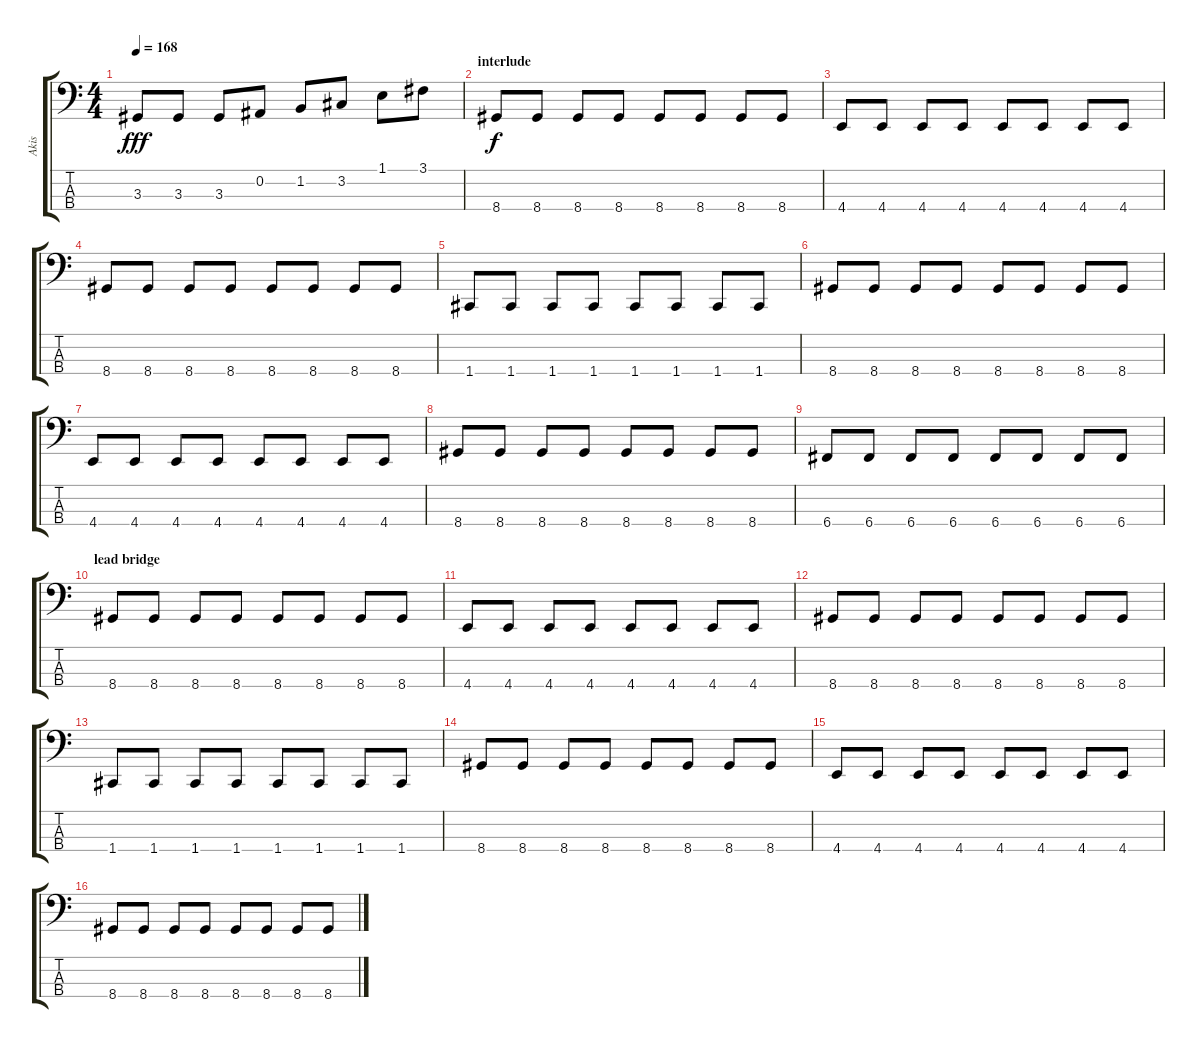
\track ("Akis" "Akis") {instrument electricbassfinger}
\staff {score tabs}
\tuning (Eb2 Bb1 F1 C1) {hide}
\ts (4 4)
\tempo 168
\clef f4
\ks c
3.3.8{dy fff} 3.3.8 3.3.8 0.2.8 1.2.8 3.2.8 1.1.8 3.1.8 |
\section ("" "interlude")
8.4.8{dy f} 8.4.8 8.4.8 8.4.8 8.4.8 8.4.8 8.4.8 8.4.8 |
4.4.8 4.4.8 4.4.8 4.4.8 4.4.8 4.4.8 4.4.8 4.4.8 |
8.4.8 8.4.8 8.4.8 8.4.8 8.4.8 8.4.8 8.4.8 8.4.8 |
1.4.8 1.4.8 1.4.8 1.4.8 1.4.8 1.4.8 1.4.8 1.4.8 |
8.4.8 8.4.8 8.4.8 8.4.8 8.4.8 8.4.8 8.4.8 8.4.8 |
4.4.8 4.4.8 4.4.8 4.4.8 4.4.8 4.4.8 4.4.8 4.4.8 |
8.4.8 8.4.8 8.4.8 8.4.8 8.4.8 8.4.8 8.4.8 8.4.8 |
6.4.8 6.4.8 6.4.8 6.4.8 6.4.8 6.4.8 6.4.8 6.4.8 |
\section ("" "lead bridge")
8.4.8 8.4.8 8.4.8 8.4.8 8.4.8 8.4.8 8.4.8 8.4.8 |
4.4.8 4.4.8 4.4.8 4.4.8 4.4.8 4.4.8 4.4.8 4.4.8 |
8.4.8 8.4.8 8.4.8 8.4.8 8.4.8 8.4.8 8.4.8 8.4.8 |
1.4.8 1.4.8 1.4.8 1.4.8 1.4.8 1.4.8 1.4.8 1.4.8 |
8.4.8 8.4.8 8.4.8 8.4.8 8.4.8 8.4.8 8.4.8 8.4.8 |
4.4.8 4.4.8 4.4.8 4.4.8 4.4.8 4.4.8 4.4.8 4.4.8 |
8.4.8 8.4.8 8.4.8 8.4.8 8.4.8 8.4.8 8.4.8 8.4.8
